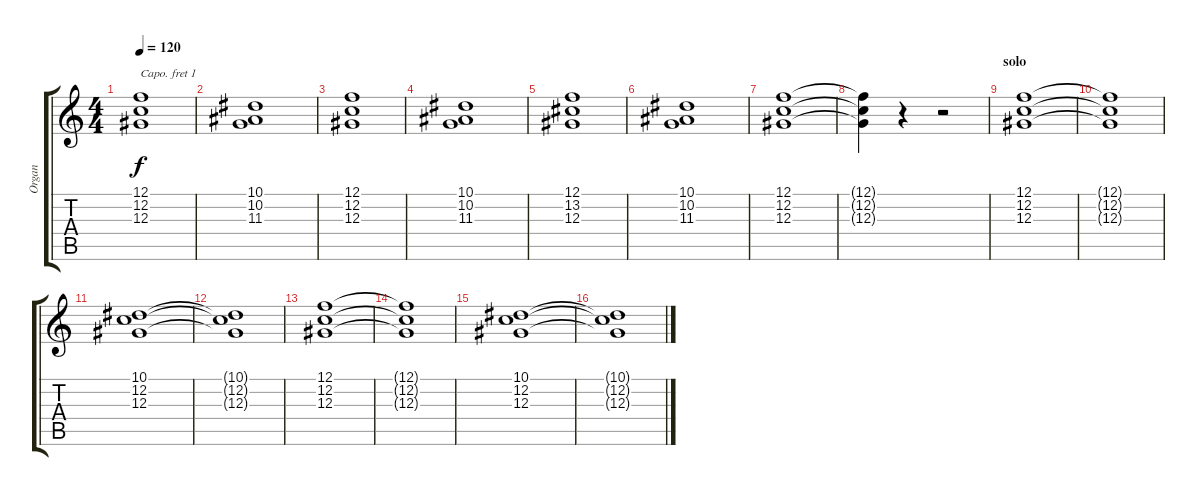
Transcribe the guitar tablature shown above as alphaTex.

\track ("Organ" "Organ") {instrument drawbarorgan}
\staff {score tabs}
\capo 1
\tuning (E4 B3 G3 D3 A2 E2) {hide}
\ts (4 4)
\tempo 120
\clef g2
\ks c
(12.1 12.2 12.3).1{dy f} |
(10.1 10.2 11.3).1 |
(12.1 12.2 12.3).1 |
(10.1 10.2 11.3).1 |
(12.1 13.2 12.3).1 |
(10.1 10.2 11.3).1 |
(12.1 12.2 12.3).1 |
(12.1{t} 12.2{t} 12.3{t}).4 r.4 r.2 |
\section ("" "solo")
(12.1 12.2 12.3).1 |
(12.1{t} 12.2{t} 12.3{t}).1 |
(10.1 12.2 12.3).1 |
(10.1{t} 12.2{t} 12.3{t}).1 |
(12.1 12.2 12.3).1 |
(12.1{t} 12.2{t} 12.3{t}).1 |
(10.1 12.2 12.3).1 |
(10.1{t} 12.2{t} 12.3{t}).1
